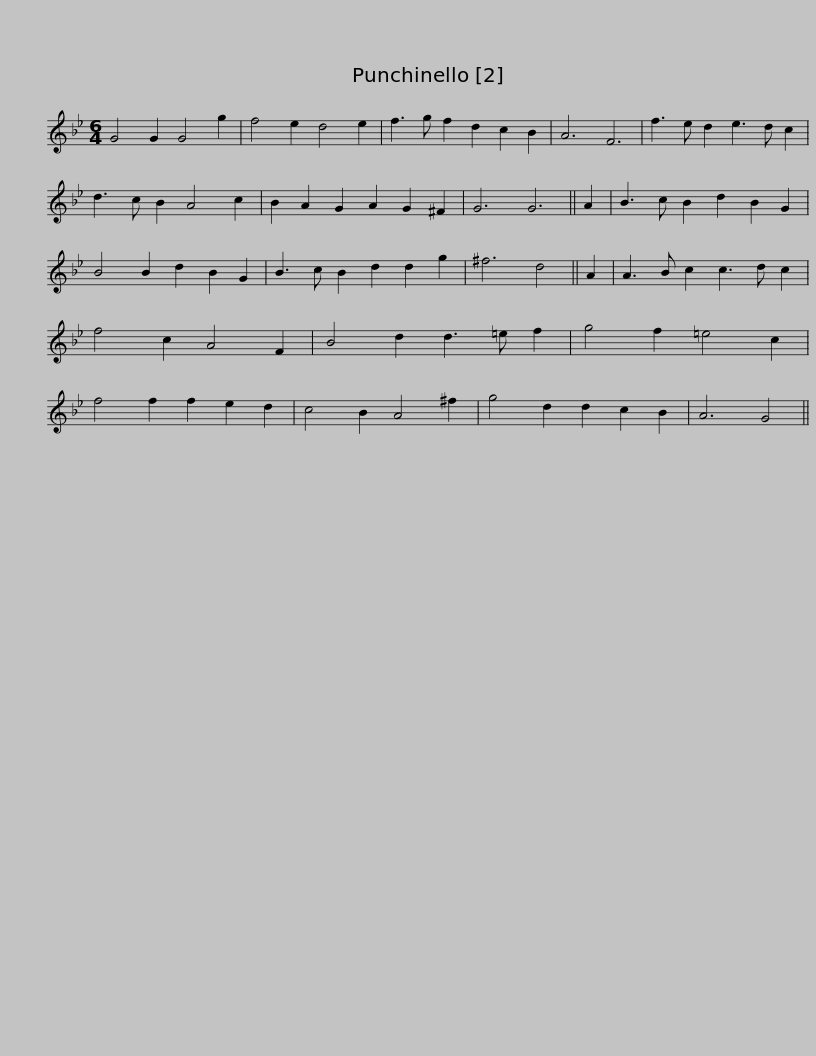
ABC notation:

X:1
L:1/8
M:6/4
I:linebreak $
K:Gmin
V:1 treble
V:1
 G4 G2 G4 g2 | f4 e2 d4 e2 | f3 g f2 d2 c2 B2 | A6 F6 | f3 e d2 e3 d c2 | %5
 d3 c B2 A4 c2 | B2 A2 G2 A2 G2 ^F2 |$ G6 G6 || A2 | B3 c B2 d2 B2 G2 | %10
 B4 B2 d2 B2 G2 | B3 c B2 d2 d2 g2 | ^f6 d4 || A2 | A3 B c2 c3 d c2 | %15
 f4 c2 A4 F2 |$ B4 d2 d3 =e f2 | g4 f2 =e4 c2 | f4 f2 f2 e2 d2 | c4 B2 A4 ^f2 | %20
 g4 d2 d2 c2 B2 | A6 G4 || %22
